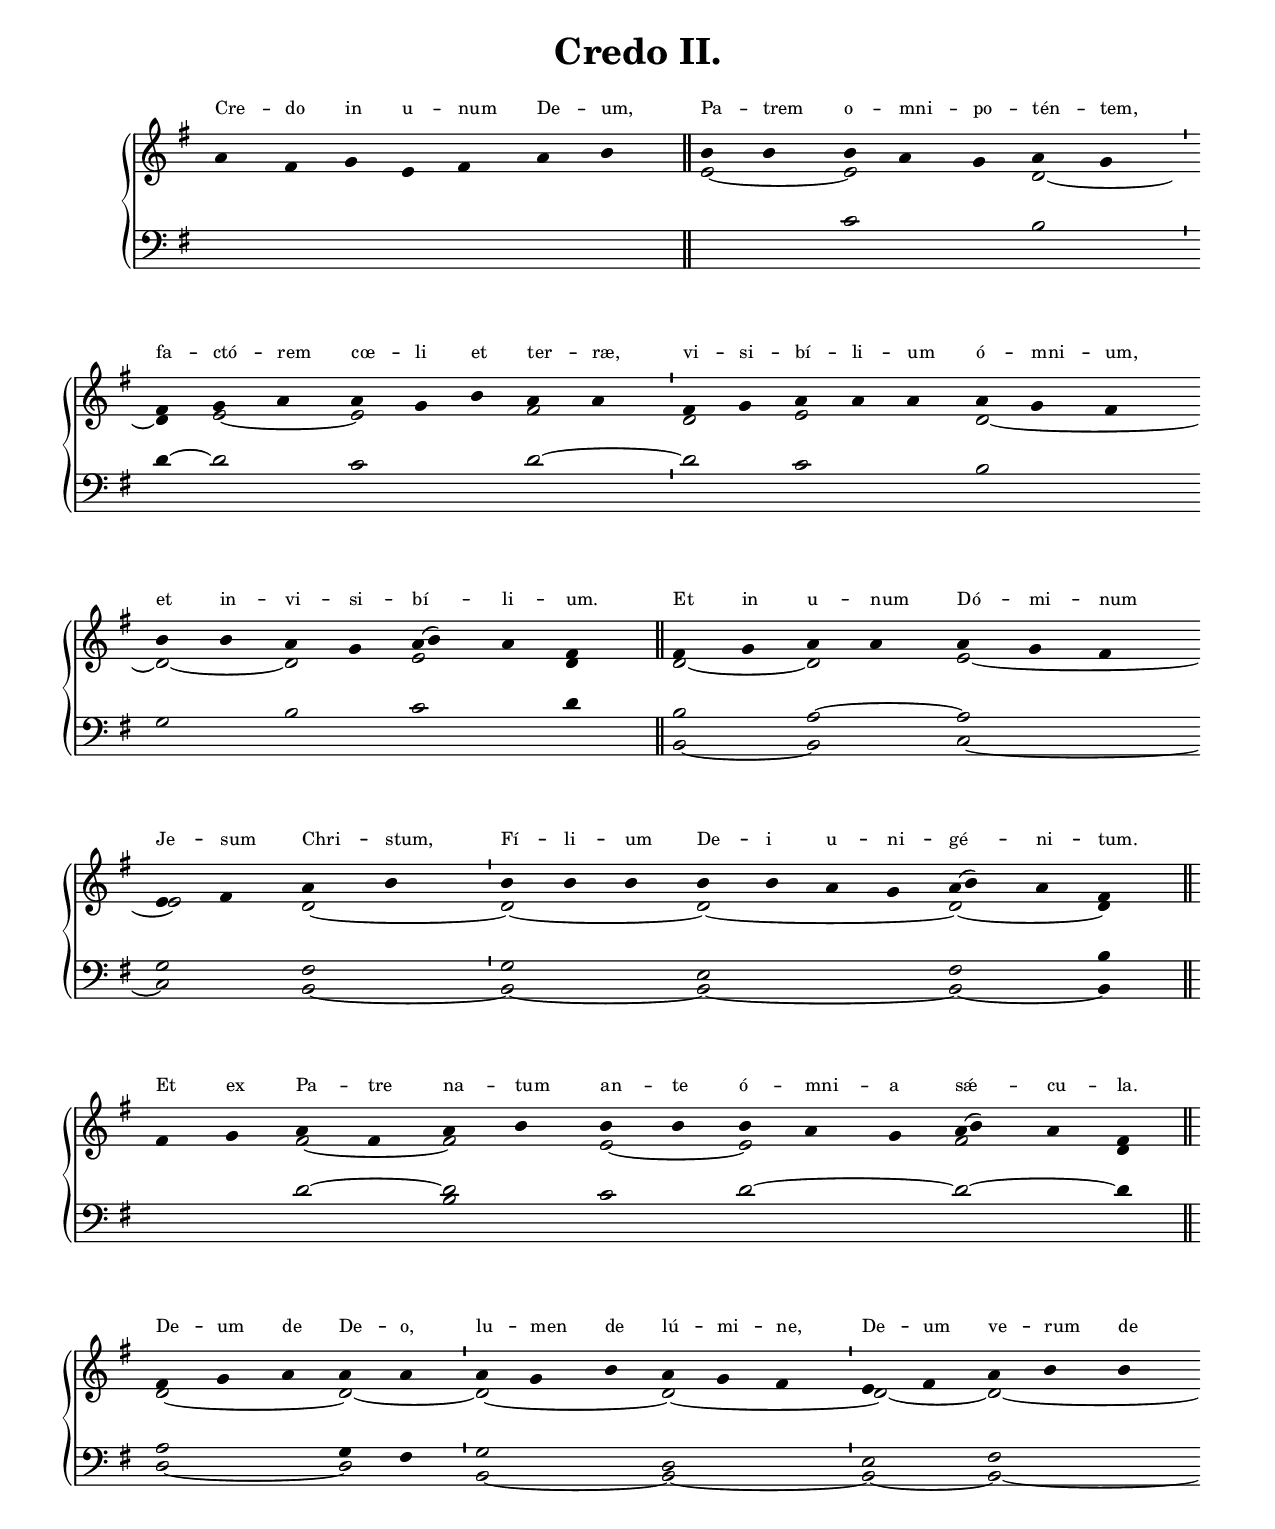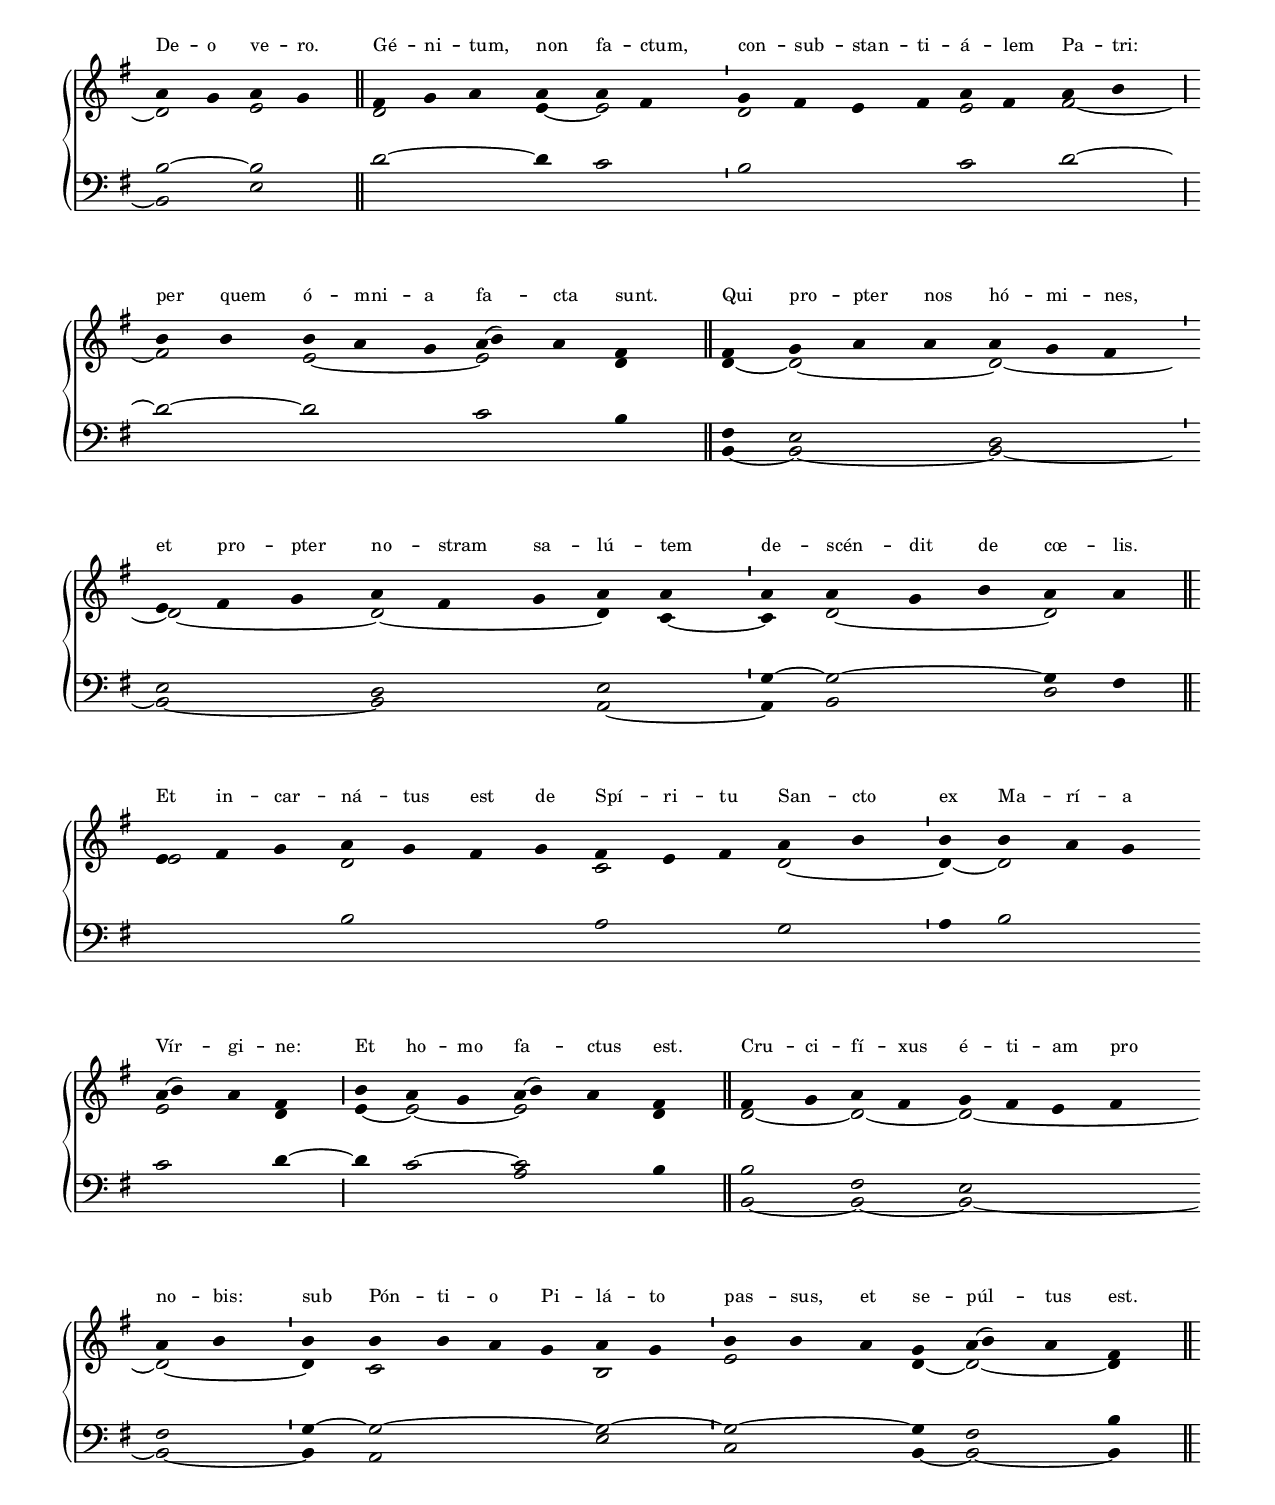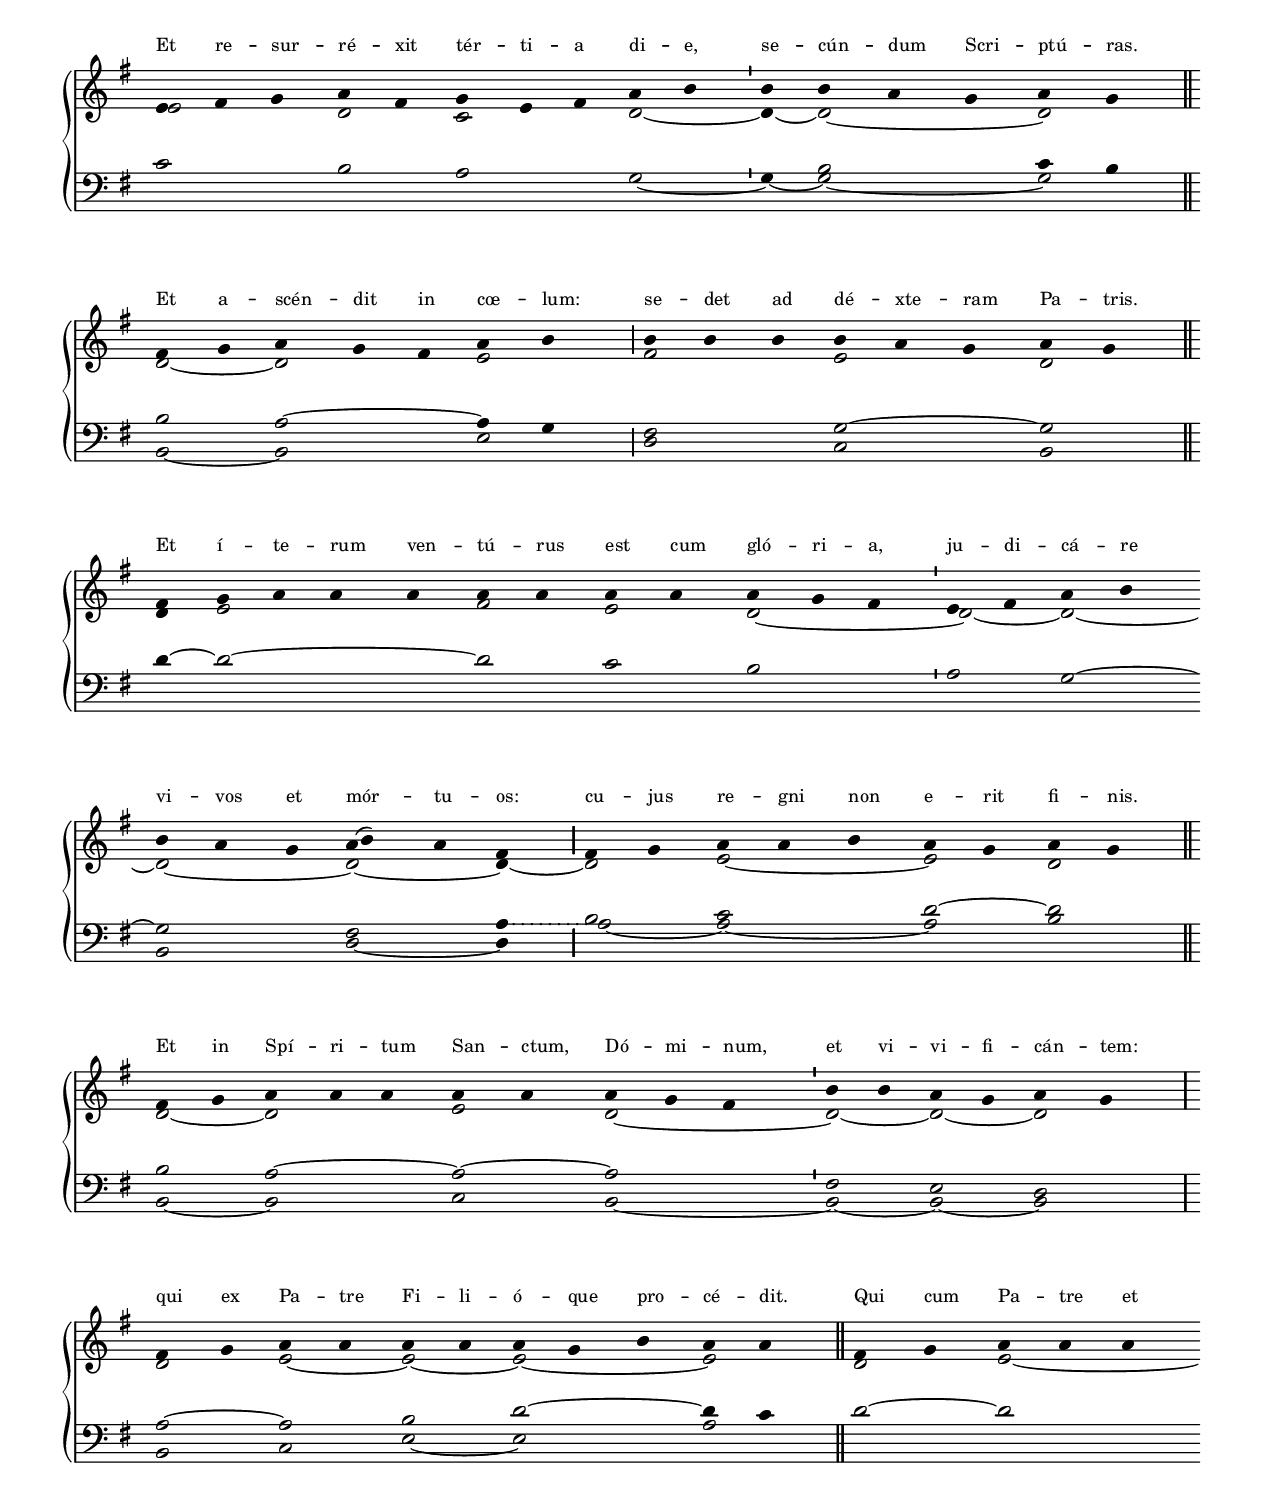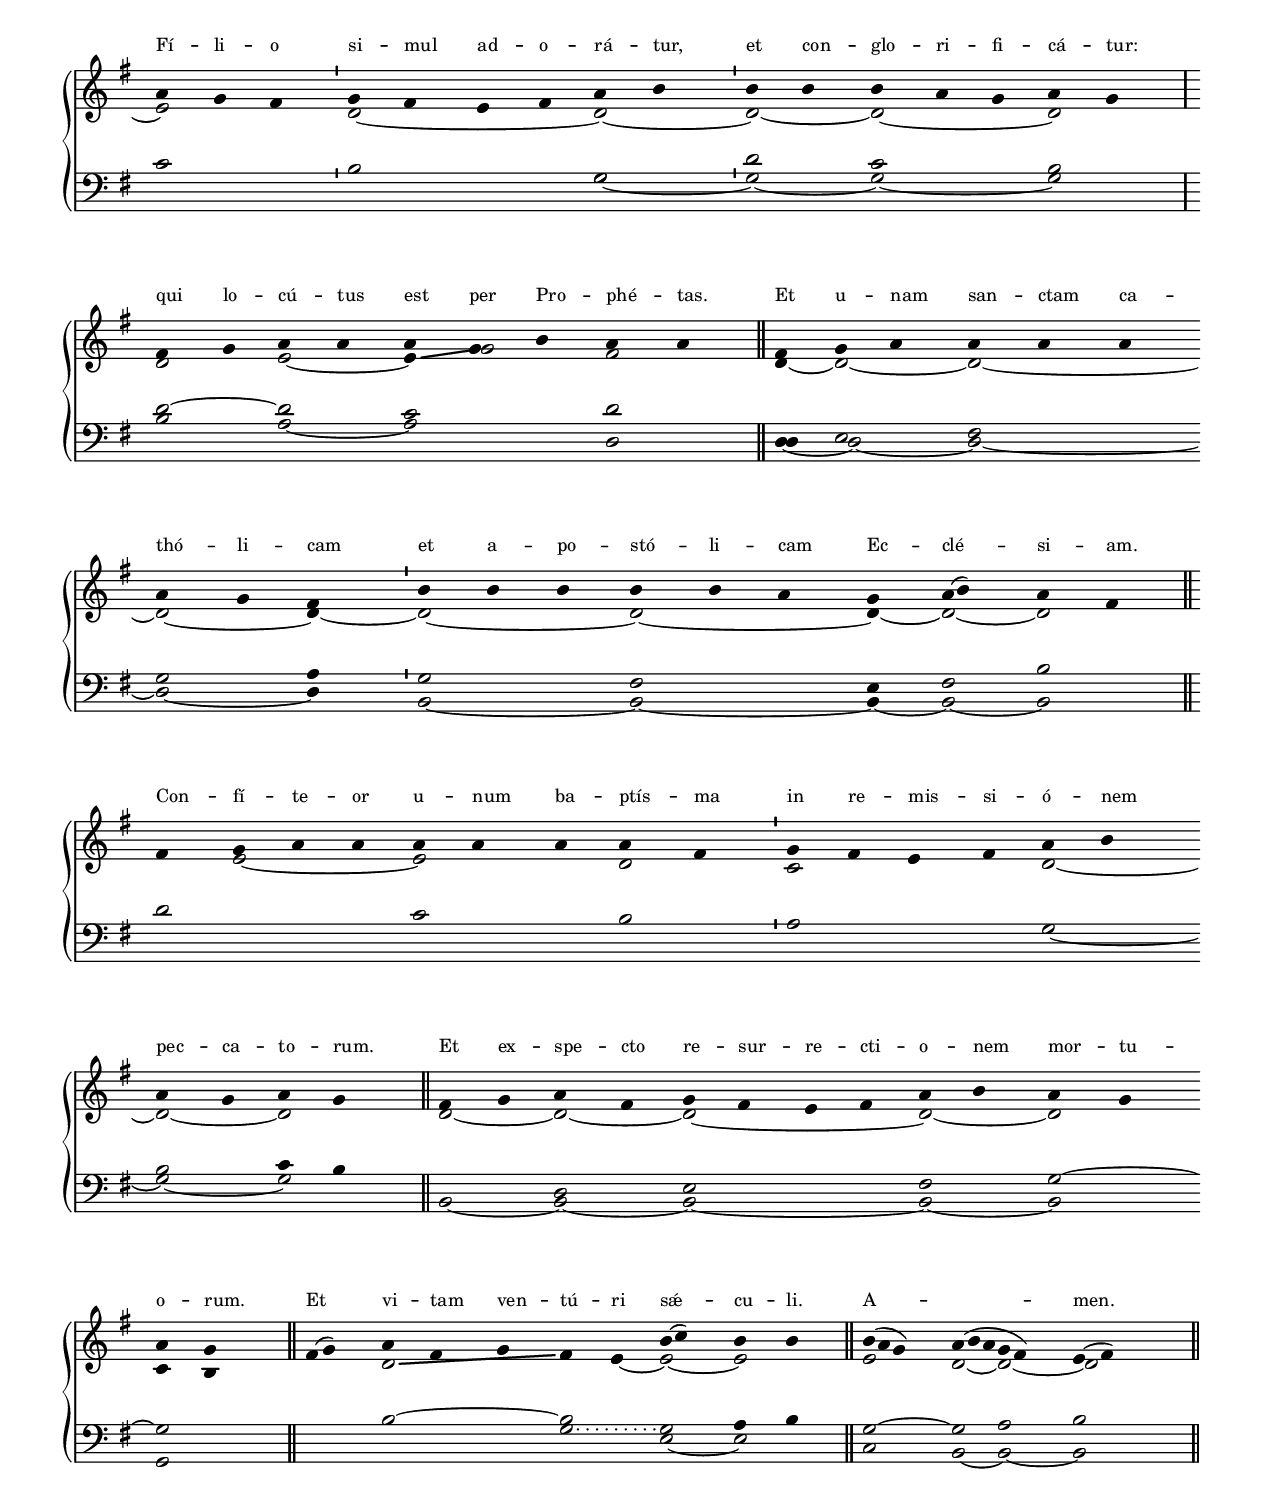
\version "2.18"
\include "gregorian.ly"
\include "noh2.ily"

%Page reference: page v.102
%(volume.page)

global = {
 %\key fis \locrian
 \key b \phrygian
 \cadenzaOn 
 \override Glissando #'thickness = #2.0
}

\header {
  title = \markup \center-column {"Credo II." \vspace #1 }
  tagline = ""
  composer = ""
}

\paper {
 #(include-special-characters)
  oddHeaderMarkup = \markup \fill-line {
    \line {}
    \center-column {
      \on-the-fly #first-page     " "
      \on-the-fly #not-first-page ""
    }
    \line { \on-the-fly #print-page-number-check-first \fromproperty #'page:page-number-string }
  }
  evenHeaderMarkup = \markup \fill-line {
    \line { \on-the-fly #print-page-number-check-first \fromproperty #'page:page-number-string }
    \center-column { "" }
    \line {}
  }
}

chantText = \lyricmode {
Cre -- do in u -- num De -- um, 
Pa -- trem o -- mni -- po -- tén -- tem, fa -- ctó -- rem cœ -- li et ter -- ræ, vi -- si -- bí -- li -- um ó -- mni -- um, et in -- vi -- si -- bí -- li -- um. 
Et in u -- num Dó -- mi -- num Je -- sum Chri -- stum, Fí -- li -- um De -- i u -- ni -- gé -- ni -- tum. 
Et ex Pa -- tre na -- tum an -- te ó -- mni -- a sǽ -- cu -- la. 
De -- um de De -- o, lu -- men de lú -- mi -- ne, De -- um ve -- rum de De -- o ve -- ro. 
Gé -- ni -- tum, non fa -- ctum, con -- sub -- stan -- ti -- á -- lem Pa -- tri: 
per quem ó -- mni -- a fa -- cta sunt. 
Qui pro -- pter nos hó -- mi -- nes, et pro -- pter no -- stram sa -- lú -- tem de -- scén -- dit de cœ -- lis. 
Et in -- car -- ná -- tus est de Spí -- ri -- tu San -- cto ex Ma -- rí -- a Vír -- gi -- ne: 
Et ho -- mo fa -- ctus est. 
Cru -- ci -- fí -- xus é -- ti -- am pro no -- bis: sub Pón -- ti -- o Pi -- lá -- to pas -- sus, et se -- púl -- tus est. 
Et re -- sur -- ré -- xit tér -- ti -- a di -- e, se -- cún -- dum Scri -- ptú -- ras. 
Et a -- scén -- dit in cœ -- lum: 
se -- det ad dé -- xte -- ram Pa -- tris. 
Et í -- te -- rum ven -- tú -- rus est cum gló -- ri -- a, ju -- di -- cá -- re vi -- vos et mór -- tu -- os: 
cu -- jus re -- gni non e -- rit fi -- nis. 
Et in Spí -- ri -- tum San -- ctum, Dó -- mi -- num, et vi -- vi -- fi -- cán -- tem: 
qui ex Pa -- tre Fi -- li -- ó -- que pro -- cé -- dit. 
Qui cum Pa -- tre et Fí -- li -- o si -- mul ad -- o -- rá -- tur, et con -- glo -- ri -- fi -- cá -- tur: 
qui lo -- cú -- tus est per Pro -- phé -- tas. 
Et u -- nam san -- ctam ca -- thó -- li -- cam et a -- po -- stó -- li -- cam Ec -- clé -- si -- am. 
Con -- fí -- te -- or u -- num ba -- ptís -- ma in re -- mis -- si -- ó -- nem pec -- ca -- to -- rum. 
Et ex -- spe -- cto re -- sur -- re -- cti -- o -- nem mor -- tu -- o -- rum. 
Et vi -- tam ven -- tú -- ri sǽ -- cu -- li. 
A -- _ men. }

chantMusic = {
\tieDown   a'4 fis'4 g'4 e'4 fis'4 a'4 b'4 \finalis
 b'4 b'4 b'4 a'4 g'4 a'4 g'4 \divisioMinima
 \forceBreak
 fis'4 g'4 a'4 a'4 g'4 b'4 a'4 a'4 \divisioMinima
 fis'4 g'4 a'4 a'4 a'4 a'4 g'4 fis'4 \forceBreak
 b'4 b'4 a'4 g'4 a'4 ( b'4) a'4 fis'4 \finalis
 fis'4 g'4 a'4 a'4 a'4 g'4 fis'4 \forceBreak
 e'4 fis'4 a'4 b'4 \divisioMinima
 b'4 b'4 b'4 b'4 b'4 a'4 g'4 a'4 ( b'4) a'4 fis'4 \finalis
 \forceBreak
 fis'4 g'4 a'4 fis'4 a'4 b'4 b'4 b'4 b'4 a'4 g'4 a'4 ( b'4) a'4 fis'4 \finalis
 \forceBreak
 fis'4 g'4 a'4 a'4 a'4 \divisioMinima
 a'4 g'4 b'4 a'4 g'4 fis'4 \divisioMinima
 e'4 fis'4 a'4 b'4 b'4 \forceBreak
 a'4 g'4 a'4 g'4 \finalis
 fis'4 g'4 a'4 a'4 a'4 fis'4 \divisioMinima
 g'4 fis'4 e'4 fis'4 a'4 fis'4 a'4 b'4 \divisioMaior
 \forceBreak
 b'4 b'4 b'4 a'4 g'4 a'4 ( b'4) a'4 fis'4 \finalis
 fis'4 g'4 a'4 a'4 a'4 g'4 fis'4 \divisioMinima
 \forceBreak
 e'4 fis'4 g'4 a'4 fis'4 g'4 a'4 a'4 \divisioMinima
 a'4 a'4 g'4 b'4 a'4 a'4 \finalis
 \forceBreak
 e'4 fis'4 g'4 a'4 g'4 fis'4 g'4 fis'4 e'4 fis'4 a'4 b'4 \divisioMinima
 b'4 b'4 a'4 g'4 \forceBreak
 a'4 ( b'4) a'4 fis'4 \divisioMaior
 b'4 a'4 g'4 a'4 ( b'4) a'4 fis'4 \finalis
 fis'4 g'4 a'4 fis'4 g'4 fis'4 e'4 fis'4 \forceBreak
 a'4 b'4 \divisioMinima
 b'4 b'4 b'4 a'4 g'4 a'4 g'4 \divisioMinima
 b'4 b'4 a'4 g'4 a'4 ( b'4) a'4 fis'4 \finalis
 \forceBreak
 e'4 fis'4 g'4 a'4 fis'4 g'4 e'4 fis'4 a'4 b'4 \divisioMinima
 b'4 b'4 a'4 g'4 a'4 g'4 \finalis
 \forceBreak
 fis'4 g'4 a'4 g'4 fis'4 a'4 b'4 \divisioMaior
 b'4 b'4 b'4 b'4 a'4 g'4 a'4 g'4 \finalis
 \forceBreak
 fis'4 g'4 a'4 a'4 a'4 a'4 a'4 a'4 a'4 a'4 g'4 fis'4 \divisioMinima
 e'4 fis'4 a'4 b'4 \forceBreak
 b'4 a'4 g'4 a'4 ( b'4) a'4 fis'4 \divisioMaior
 fis'4 g'4 a'4 a'4 b'4 a'4 g'4 a'4 g'4 \finalis
 \forceBreak
 fis'4 g'4 a'4 a'4 a'4 a'4 a'4 a'4 g'4 fis'4 \divisioMinima
 b'4 b'4 a'4 g'4 a'4 g'4 \divisioMaxima
 \forceBreak
 fis'4 g'4 a'4 a'4 a'4 a'4 a'4 g'4 b'4 a'4 a'4 \finalis
 fis'4 g'4 a'4 a'4 a'4 \forceBreak
 a'4 g'4 fis'4 \divisioMinima
 g'4 fis'4 e'4 fis'4 a'4 b'4 \divisioMinima
 b'4 b'4 b'4 a'4 g'4 a'4 g'4 \divisioMaxima
 \forceBreak
 fis'4 g'4 a'4 a'4 a'4 g'4 b'4 a'4 a'4 \finalis
 fis'4 g'4 a'4 a'4 a'4 a'4 \forceBreak
 a'4 g'4 fis'4 \divisioMinima
 b'4 b'4 b'4 b'4 b'4 a'4 g'4 a'4 ( b'4) a'4 fis'4 \finalis
 \forceBreak
 fis'4 g'4 a'4 a'4 a'4 a'4 a'4 a'4 fis'4 \divisioMinima
 g'4 fis'4 e'4 fis'4 a'4 b'4 \forceBreak
 a'4 g'4 a'4 g'4 \finalis
 fis'4 g'4 a'4 fis'4 g'4 fis'4 e'4 fis'4 a'4 b'4 a'4 g'4 \forceBreak
 a'4 g'4 \finalis
 fis'4 ( g'4) a'4 fis'4 g'4 fis'4 e'4  b'4 ( c''4) b'4 b'4 \finalis
 b'4 ( a'4 g'4) a'4 ( b'4 a'4 g'4 fis'4) e'4 ( fis'4) \finalis

}

altoMusic = {
r2*7/2 \finalis
e'2 ~ e'2*3/2 d'2 ~ \divisioMinima
d'4 e'2 ~ e'2*3/2 fis'2 \divisioMinima
d'2 e'2*3/2 d'2*3/2 ~ d'2 ~ d'2 e'2*3/2 d'4 \finalis
d'2 ~ d'2 e'2*3/2 ~ e'2 d'2 ~ \divisioMinima
d'2*3/2 ~ d'2*4/2 ~ d'2*3/2 ~ d'4 \finalis
r2 fis'2 ~ fis'2 e'2 ~ e'2*3/2 fis'2*3/2 d'4 \finalis
d'2*3/2 ~ d'2 ~ \divisioMinima
d'2*3/2 ~ d'2*3/2 ~ \divisioMinima
d'2 ~ d'2*3/2 ~ d'2 e'2 \finalis
d'2*3/2 e'4 ~ e'2 \divisioMinima
d'2*4/2 e'2 fis'2 ~ \divisioMaior
fis'2 e'2*3/2 ~ e'2*3/2 d'4 \finalis
d'4 ~ d'2*3/2 ~ d'2*3/2 ~ \divisioMinima
d'2*3/2 ~ d'2*3/2 ~ d'4 c'4 ~ \divisioMinima
c'4 d'2*3/2 ~ d'2 \finalis
e'2*3/2 d'2*4/2 c'2*3/2 d'2 ~ \divisioMinima
d'4 ~ d'2*3/2 e'2*3/2 d'4 \divisioMaior
e'4 ~ e'2 ~ e'2*3/2 d'4 \finalis
d'2 ~ d'2 ~ d'2*4/2 ~ d'2 ~ \divisioMinima
d'4 c'2*4/2 b2 \divisioMinima
e'2*3/2 d'4 ~ d'2*3/2 ~ d'4 \finalis
e'2*3/2 d'2 c'2*3/2 d'2 ~ \divisioMinima
d'4 ~ d'2*3/2 ~ d'2 \finalis
d'2 ~ d'2*3/2 e'2 \divisioMaior
fis'2*3/2 e'2*3/2 d'2 \finalis
d'4 e'2*4/2 fis'2 e'2 d'2*3/2 ~ \divisioMinima
d'2 ~ d'2 ~ d'2*3/2 ~ d'2*3/2 ~ d'4 ~ \divisioMaior
d'2 e'2*3/2 ~ e'2 d'2 \finalis
d'2 ~ d'2*3/2 e'2 d'2*3/2 ~ \divisioMinima
d'2 ~ d'2 ~ d'2 \divisioMaxima
d'2 e'2 ~ e'2 ~ e'2*3/2 ~ e'2 \finalis
d'2 e'2*3/2 ~ e'2*3/2 \divisioMinima
d'2*4/2 ~ d'2 ~ \divisioMinima
d'2 ~ d'2*3/2 ~ d'2 \divisioMaxima
d'2 e'2 ~ e'4 -\tweak Glissando.Y-offset #-0.8 \glissando g'2 fis'2 \finalis
d'4 ~ d'2 ~ d'2*3/2 ~ d'2 ~ d'4 ~ \divisioMinima
d'2*3/2 ~ d'2*3/2 ~ d'4 ~ d'2 ~ d'2 \finalis
r4 e'2*3/2 ~ e'2*3/2 d'2 \divisioMinima
c'2*4/2 d'2 ~ d'2 ~ d'2 \finalis
d'2 ~ d'2 ~ d'2*4/2 ~ d'2 ~ d'2 c'4 b4 \finalis
r2 d'2*3/2 -\tweak Glissando.Y-offset #-0.8 \glissando fis'4 e'4 ~ e'2 ~ e'2 \finalis
e'2*3/2 d'2*3/2 ~ d'2 ~ d'2 \finalis
}

tenorMusic = {
r2*7/2 \finalis
r2 c'2*3/2 b2 \divisioMinima
d'4 ~ d'2 c'2*3/2 d'2 ~ \divisioMinima
d'2 c'2*3/2 b2*3/2 g2 b2 c'2*3/2 d'4 \finalis
b2 a2 ~ a2*3/2 g2 fis2 \divisioMinima
g2*3/2 e2*4/2 fis2*3/2 b4 \finalis
r2 d'2 ~ d'2 c'2 d'2*3/2 ~ d'2*3/2 ~ d'4 \finalis
a2*3/2 g4 fis4 \divisioMinima
g2*3/2 d2*3/2 \divisioMinima
e2 fis2*3/2 b2 ~ b2 \finalis
d'2*3/2 ~ d'4 c'2 \divisioMinima
b2*4/2 c'2 d'2 ~ \divisioMaior
d'2 ~ d'2*3/2 c'2*3/2 b4 \finalis
fis4 e2*3/2 d2*3/2 \divisioMinima
e2*3/2 d2*3/2 e2 \divisioMinima
g4 ~ g2*3/2 ~ g4 fis4 \finalis
r2*3/2 b2*4/2 a2*3/2 g2 \divisioMinima
a4 b2*3/2 c'2*3/2 d'4 ~ \divisioMaior
d'4 c'2 ~ c'2*3/2 b4 \finalis
b2 fis2 e2*4/2 fis2 \divisioMinima
g4 ~ g2*4/2 ~ g2 ~ \divisioMinima
g2*3/2 ~ g4 fis2*3/2 b4 \finalis
c'2*3/2 b2 a2*3/2 r2 \divisioMinima
r4 b2*3/2 c'4 b4 \finalis
b2 a2*3/2 ~ a4 g4 \divisioMaior
fis2*3/2 g2*3/2 ~ g2 \finalis
d'4 ~ d'2*4/2 ~ d'2 c'2 b2*3/2 \divisioMinima
a2 g2 ~ g2*3/2 fis2*3/2 a4 \divisioMaior
b2 c'2*3/2 d'2 ~ d'2 \finalis
b2 a2*3/2 ~ a2 ~ a2*3/2 \divisioMinima
fis2 e2 d2 \divisioMaxima
a2 ~ a2 b2 d'2*3/2 ~ d'4 c'4 \finalis
d'2 ~ d'2*3/2 c'2*3/2 \divisioMinima
b2*4/2 g2 \divisioMinima
d'2 c'2*3/2 b2 \divisioMaxima
d'2 ~ d'2 c'2*3/2 d'2 \finalis
\shiftRight d4 e2 fis2*3/2 g2 a4 \divisioMinima
g2*3/2 fis2*3/2 e4 fis2 b2 \finalis
d'2*4/2 c'2*3/2 b2 \divisioMinima
r2*6/2 b2 c'4 b4 \finalis
r2 d2 e2*4/2 fis2 g2 ~ g2 \finalis
r2 b2*3/2 ~ b2 g2 a4 b4 \finalis
g2*3/2 ~ g2*3/2 a2 b2 \finalis
}

bassMusic = {
r2*7/2 \finalis
r2*7/2 \divisioMinima
s2*8/2 \divisioMinima
s2*16/2 \finalis
b,2 ~ b,2 c2*3/2 ~ c2 b,2 ~ \divisioMinima
b,2*3/2 ~ b,2*4/2 ~ b,2*3/2 ~ b,4 \finalis
r2*4/2 b2*11/2 \finalis
d2*3/2 ~ d2 \divisioMinima
b,2*3/2 ~ b,2*3/2 ~ \divisioMinima
b,2 ~ b,2*3/2 ~ b,2 e2 \finalis
s2*6/2 \divisioMinima
s2*8/2 \divisioMaior
s2*9/2 \finalis
b,4 ~ b,2*3/2 ~ b,2*3/2 ~ \divisioMinima
b,2*3/2 ~ b,2*3/2 a,2 ~ \divisioMinima
a,4 b,2*3/2 d2 \finalis
s2*12/2 \divisioMinima
s2*8/2 \divisioMaior
s2*3/2 a2*4/2 \finalis
b,2 ~ b,2 ~ b,2*4/2 ~ b,2 ~ \divisioMinima
b,4 a,2*4/2 e2 \divisioMinima
c2*3/2 b,4 ~ b,2*3/2 ~ b,4 \finalis
s2*8/2 g2 ~ \divisioMinima
g4 ~ g2*3/2 ~ g2 \finalis
b,2 ~ b,2*3/2 e2 \divisioMaior
d2*3/2 c2*3/2 b,2 \finalis
s2*12/2 \divisioMinima
s2*4/2 b,2*3/2 d2*3/2 ~ d4 \divisioMaior
a2 ~ a2*3/2 ~ a2 b2 \finalis
b,2 ~ b,2*3/2 c2 b,2*3/2 ~ \divisioMinima
b,2 ~ b,2 ~ b,2 \divisioMaxima
b,2 c2 e2 ~ e2*3/2 a2 \finalis
s2*8/2 \divisioMinima
s2*4/2 g2 ~ \divisioMinima
g2 ~ g2*3/2 ~ g2 \divisioMaxima
b2 a2 ~ a2*3/2 d2 \finalis
d4 ~ d2 ~ d2*3/2 ~ d2 ~ d4 \divisioMinima
b,2*3/2 ~ b,2*3/2 ~ b,4 ~ b,2 ~ b,2 \finalis
s2*9/2 \divisioMinima
a2*4/2 g2 ~ g2 ~ g2 \finalis
b,2 ~ b,2 ~ b,2*4/2 ~ b,2 ~ b,2 g,2 \finalis
r2 r2*3/2 g2 e2 ~ e2 \finalis
c2*3/2 b,2*3/2 ~ b,2 ~ b,2 \finalis
}

voiceLines = {
\voiceLineStyle


s2*244/2
\allowVoiceLineBreak
\voiceLine "down" "down" a2*1/2 a2*1/2


s2*123/2
\allowVoiceLineBreak
\voiceLine "down" "down" g2*2/2 g2*1/2


}

\score{
  <<
    \new Lyrics
    \new GrandStaff <<
      \set GrandStaff.autoBeaming = ##f
      \set GrandStaff.instrumentName = \markup \center-column {
        ""
      }
      \new Staff = up <<
        \new Voice = "chant" {
          \voiceOne \global \chantMusic
        }
        \new Voice {
          \voiceTwo \global \altoMusic
        }
      >>

      \new Staff = down <<
        \clef bass
        \new Voice {
          \voiceOne \global \tenorMusic
        }
        \new Voice {
          \voiceTwo \global \bassMusic
        }
	\new Voice {
        \voiceThree \global \voiceLines
        }
      >>
    >>
    \context Lyrics {
      \lyricsto chant {
      \chantText
    }
    }
  >>
  \layout{
  }
  
}
